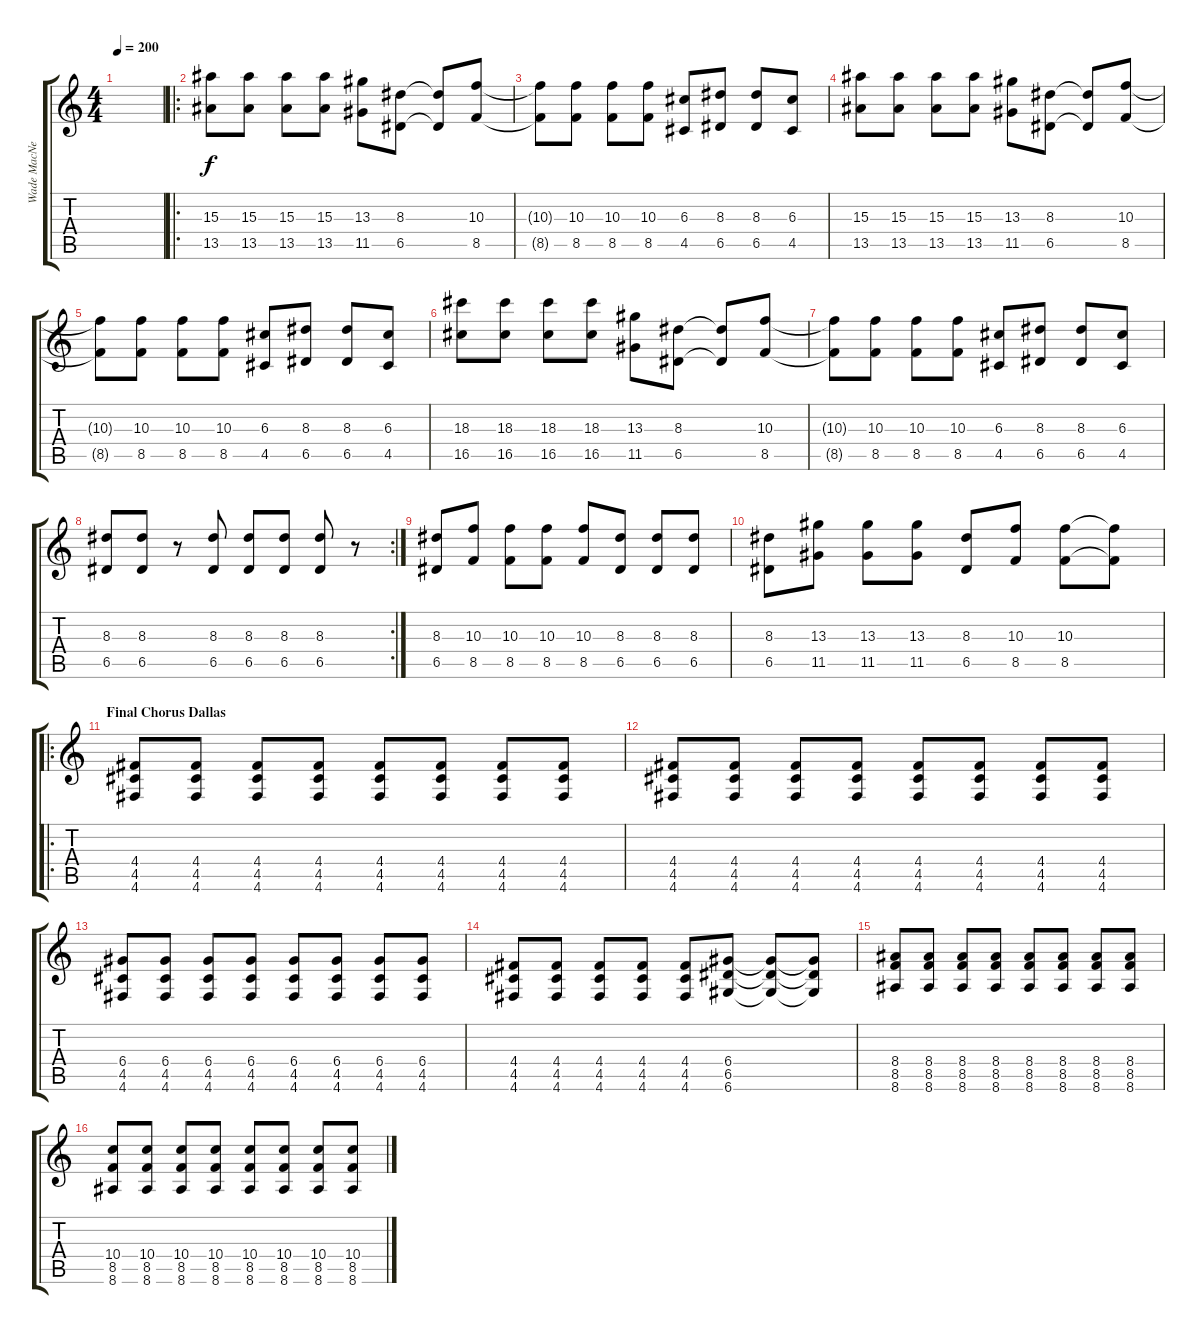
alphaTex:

\track ("Wade MacNeil" "Wade MacNe") {instrument distortionguitar}
\staff {score tabs}
\tuning (E4 B3 G3 D3 A2 D2) {hide}
\ts (4 4)
\tempo 200
\clef g2
\ks c
|
\ro
(15.3 13.5).8 (15.3 13.5).8 (15.3 13.5).8 (15.3 13.5).8 (13.3 11.5).8 (8.3 6.5).8 (8.3{t} 6.5{t}).8 (10.3 8.5).8 |
(10.3{t} 8.5{t}).8 (10.3 8.5).8 (10.3 8.5).8 (10.3 8.5).8 (6.3 4.5).8 (8.3 6.5).8 (8.3 6.5).8 (6.3 4.5).8 |
(15.3 13.5).8 (15.3 13.5).8 (15.3 13.5).8 (15.3 13.5).8 (13.3 11.5).8 (8.3 6.5).8 (8.3{t} 6.5{t}).8 (10.3 8.5).8 |
(10.3{t} 8.5{t}).8 (10.3 8.5).8 (10.3 8.5).8 (10.3 8.5).8 (6.3 4.5).8 (8.3 6.5).8 (8.3 6.5).8 (6.3 4.5).8 |
(18.3 16.5).8 (18.3 16.5).8 (18.3 16.5).8 (18.3 16.5).8 (13.3 11.5).8 (8.3 6.5).8 (8.3{t} 6.5{t}).8 (10.3 8.5).8 |
(10.3{t} 8.5{t}).8 (10.3 8.5).8 (10.3 8.5).8 (10.3 8.5).8 (6.3 4.5).8 (8.3 6.5).8 (8.3 6.5).8 (6.3 4.5).8 |
\rc 2
(8.3 6.5).8 (8.3 6.5).8 r.8 (8.3 6.5).8 (8.3 6.5).8 (8.3 6.5).8 (8.3 6.5).8 r.8 |
(8.3 6.5).8 (10.3 8.5).8 (10.3 8.5).8 (10.3 8.5).8 (10.3 8.5).8 (8.3 6.5).8 (8.3 6.5).8 (8.3 6.5).8 |
(8.3 6.5).8 (13.3 11.5).8 (13.3 11.5).8 (13.3 11.5).8 (8.3 6.5).8 (10.3 8.5).8 (10.3 8.5).8 (10.3{t} 8.5{t}).8 |
\ro
\section ("" "Final Chorus Dallas")
(4.4 4.5 4.6).8 (4.4 4.5 4.6).8 (4.4 4.5 4.6).8 (4.4 4.5 4.6).8 (4.4 4.5 4.6).8 (4.4 4.5 4.6).8 (4.4 4.5 4.6).8 (4.4 4.5 4.6).8 |
(4.4 4.5 4.6).8 (4.4 4.5 4.6).8 (4.4 4.5 4.6).8 (4.4 4.5 4.6).8 (4.4 4.5 4.6).8 (4.4 4.5 4.6).8 (4.4 4.5 4.6).8 (4.4 4.5 4.6).8 |
(6.4 4.5 4.6).8 (6.4 4.5 4.6).8 (6.4 4.5 4.6).8 (6.4 4.5 4.6).8 (6.4 4.5 4.6).8 (6.4 4.5 4.6).8 (6.4 4.5 4.6).8 (6.4 4.5 4.6).8 |
(4.4 4.5 4.6).8 (4.4 4.5 4.6).8 (4.4 4.5 4.6).8 (4.4 4.5 4.6).8 (4.4 4.5 4.6).8 (6.4 6.5 6.6).8 (6.4{t} 6.5{t} 6.6{t}).8 (6.4{t} 6.5{t} 6.6{t}).8 |
(8.4 8.5 8.6).8 (8.4 8.5 8.6).8 (8.4 8.5 8.6).8 (8.4 8.5 8.6).8 (8.4 8.5 8.6).8 (8.4 8.5 8.6).8 (8.4 8.5 8.6).8 (8.4 8.5 8.6).8 |
(10.4 8.5 8.6).8 (10.4 8.5 8.6).8 (10.4 8.5 8.6).8 (10.4 8.5 8.6).8 (10.4 8.5 8.6).8 (10.4 8.5 8.6).8 (10.4 8.5 8.6).8 (10.4 8.5 8.6).8
